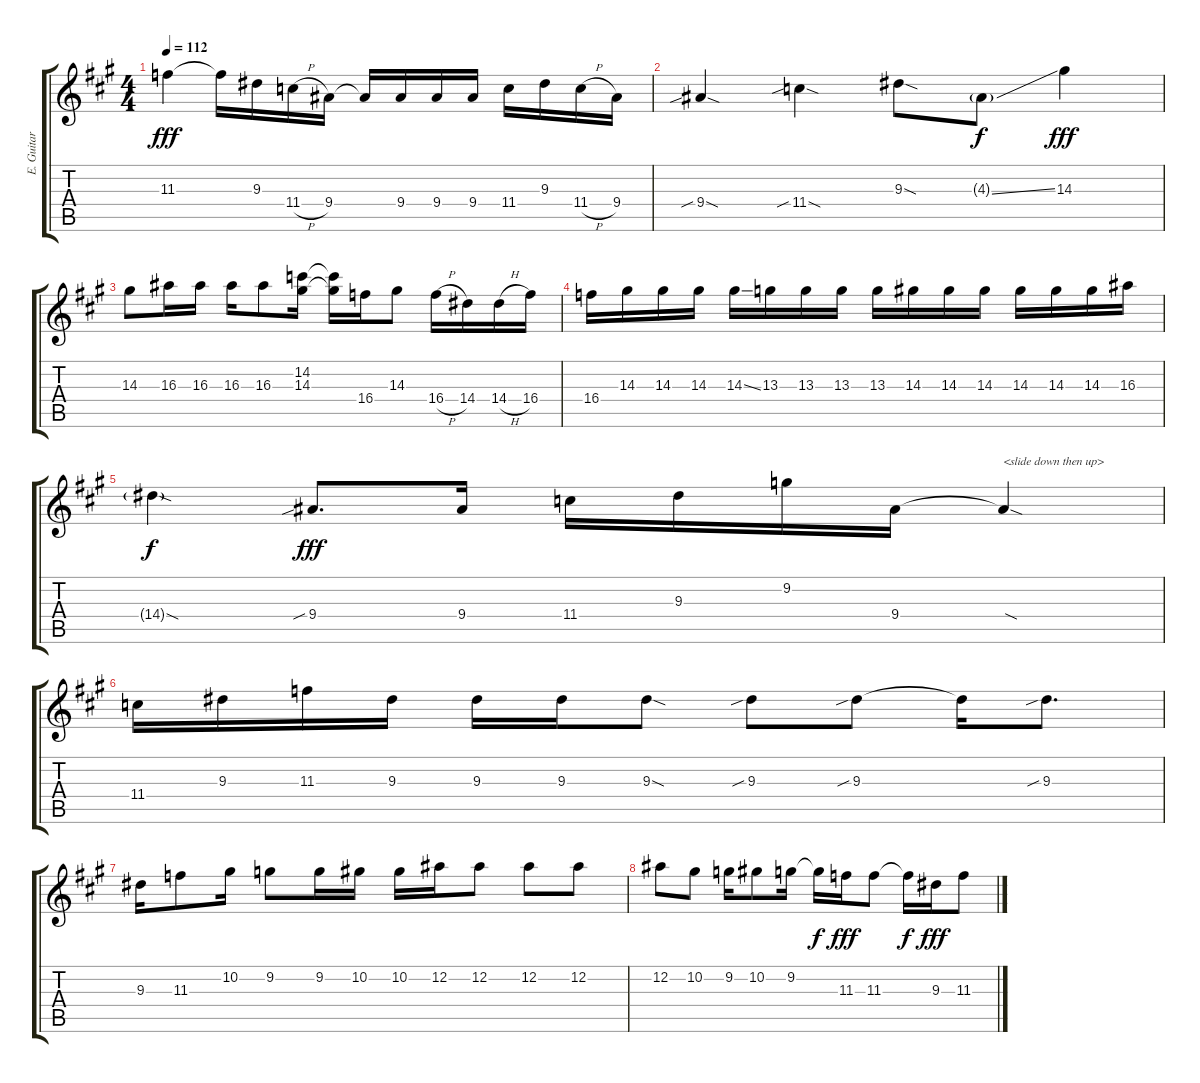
\track ("E. Guitar" "E. Guitar") {instrument overdrivenguitar}
\staff {score tabs}
\tuning (Eb4 Bb3 Gb3 Db3 Ab2 Eb2) {hide}
\ts (4 4)
\tempo 112
\clef g2
\ks a
11.3.4{dy fff} 11.3{t}.16 9.3.16 11.4{h}.16 9.4.16 9.4{t}.16 9.4.16 9.4.16 9.4.16 11.4.16 9.3.16 11.4{h}.16 9.4.16 |
9.4{sib sod}.4 11.4{sib sod}.4 9.3{sod}.8 4.3{ss g}.8{dy f} 14.3.4{dy fff} |
14.3.8 16.3.16 16.3.16 16.3.16 16.3.8 (14.2 14.3).16 (14.2{t} 14.3{t}).16 16.4.16 14.3.8 16.4{h}.16 14.4.16 14.4{h}.16 16.4.16 |
16.4.16 14.3.16 14.3.16 14.3.16 14.3{ss}.16 13.3.16 13.3.16 13.3.16 13.3.16 14.3.16 14.3.16 14.3.16 14.3.16 14.3.16 14.3.16 16.3.16 |
14.4{sod g}.4{dy f} 9.4{sib}.8{d dy fff} 9.4.16 11.4.16 9.3.16 9.2.16 9.4.16 9.4{sod t}.4{txt "<slide down then up>"} |
11.4.16 9.3.16 11.3.16 9.3.16 9.3.16 9.3.16 9.3{sod}.8 9.3{sib}.8 9.3{sib}.8 9.3{t}.16 9.3{sib}.8{d} |
9.3.16 11.3.8 10.2.16 9.2.8 9.2.16 10.2.16 10.2.16 12.2.16 12.2.8 12.2.8 12.2.8 |
12.2.8 10.2.8 9.2.16 10.2.8 9.2.16 9.2{t}.16{dy f} 11.3.16{dy fff} 11.3.8 11.3{t}.16{dy f} 9.3.16{dy fff} 11.3.8
